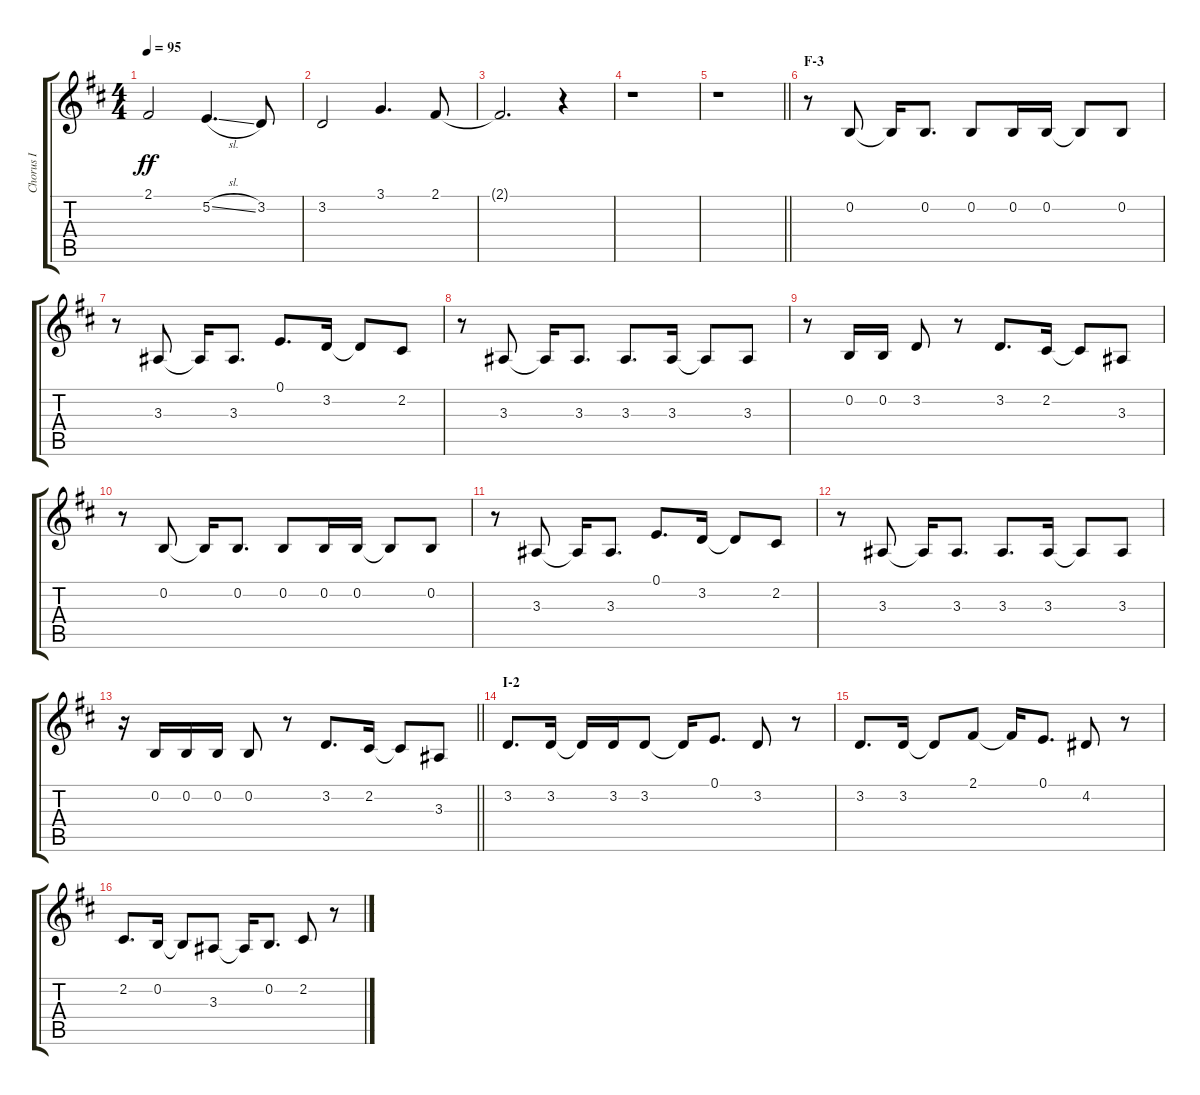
\track ("Chorus I" "Chorus I") {instrument voiceoohs}
\staff {score tabs}
\tuning (E4 B3 G3 D3 A2 E2) {hide}
\ts (4 4)
\tempo 95
\clef g2
\ks d
2.1.2{dy ff} 5.2{sl}.4{d} 3.2.8 |
3.2.2 3.1.4{d} 2.1.8 |
2.1{t}.2{d} r.4 |
r.1 |
\barLineRight lightlight
r.1 |
\section ("" "F-3")
r.8 0.2.8 0.2{t}.16 0.2.8{d} 0.2.8 0.2.16 0.2.16 0.2{t}.8 0.2.8 |
r.8 3.3.8 3.3{t}.16 3.3.8{d} 0.1.8{d} 3.2.16 3.2{t}.8 2.2.8 |
r.8 3.3.8 3.3{t}.16 3.3.8{d} 3.3.8{d} 3.3.16 3.3{t}.8 3.3.8 |
r.8 0.2.16 0.2.16 3.2.8 r.8 3.2.8{d} 2.2.16 2.2{t}.8 3.3.8 |
r.8 0.2.8 0.2{t}.16 0.2.8{d} 0.2.8 0.2.16 0.2.16 0.2{t}.8 0.2.8 |
r.8 3.3.8 3.3{t}.16 3.3.8{d} 0.1.8{d} 3.2.16 3.2{t}.8 2.2.8 |
r.8 3.3.8 3.3{t}.16 3.3.8{d} 3.3.8{d} 3.3.16 3.3{t}.8 3.3.8 |
\barLineRight lightlight
r.16 0.2.16 0.2.16 0.2.16 0.2.8 r.8 3.2.8{d} 2.2.16 2.2{t}.8 3.3.8 |
\section ("" "I-2")
3.2.8{d} 3.2.16 3.2{t}.16 3.2.16 3.2.8 3.2{t}.16 0.1.8{d} 3.2.8 r.8 |
3.2.8{d} 3.2.16 3.2{t}.8 2.1.8 2.1{t}.16 0.1.8{d} 4.2.8 r.8 |
2.2.8{d} 0.2.16 0.2{t}.8 3.3.8 3.3{t}.16 0.2.8{d} 2.2.8 r.8
